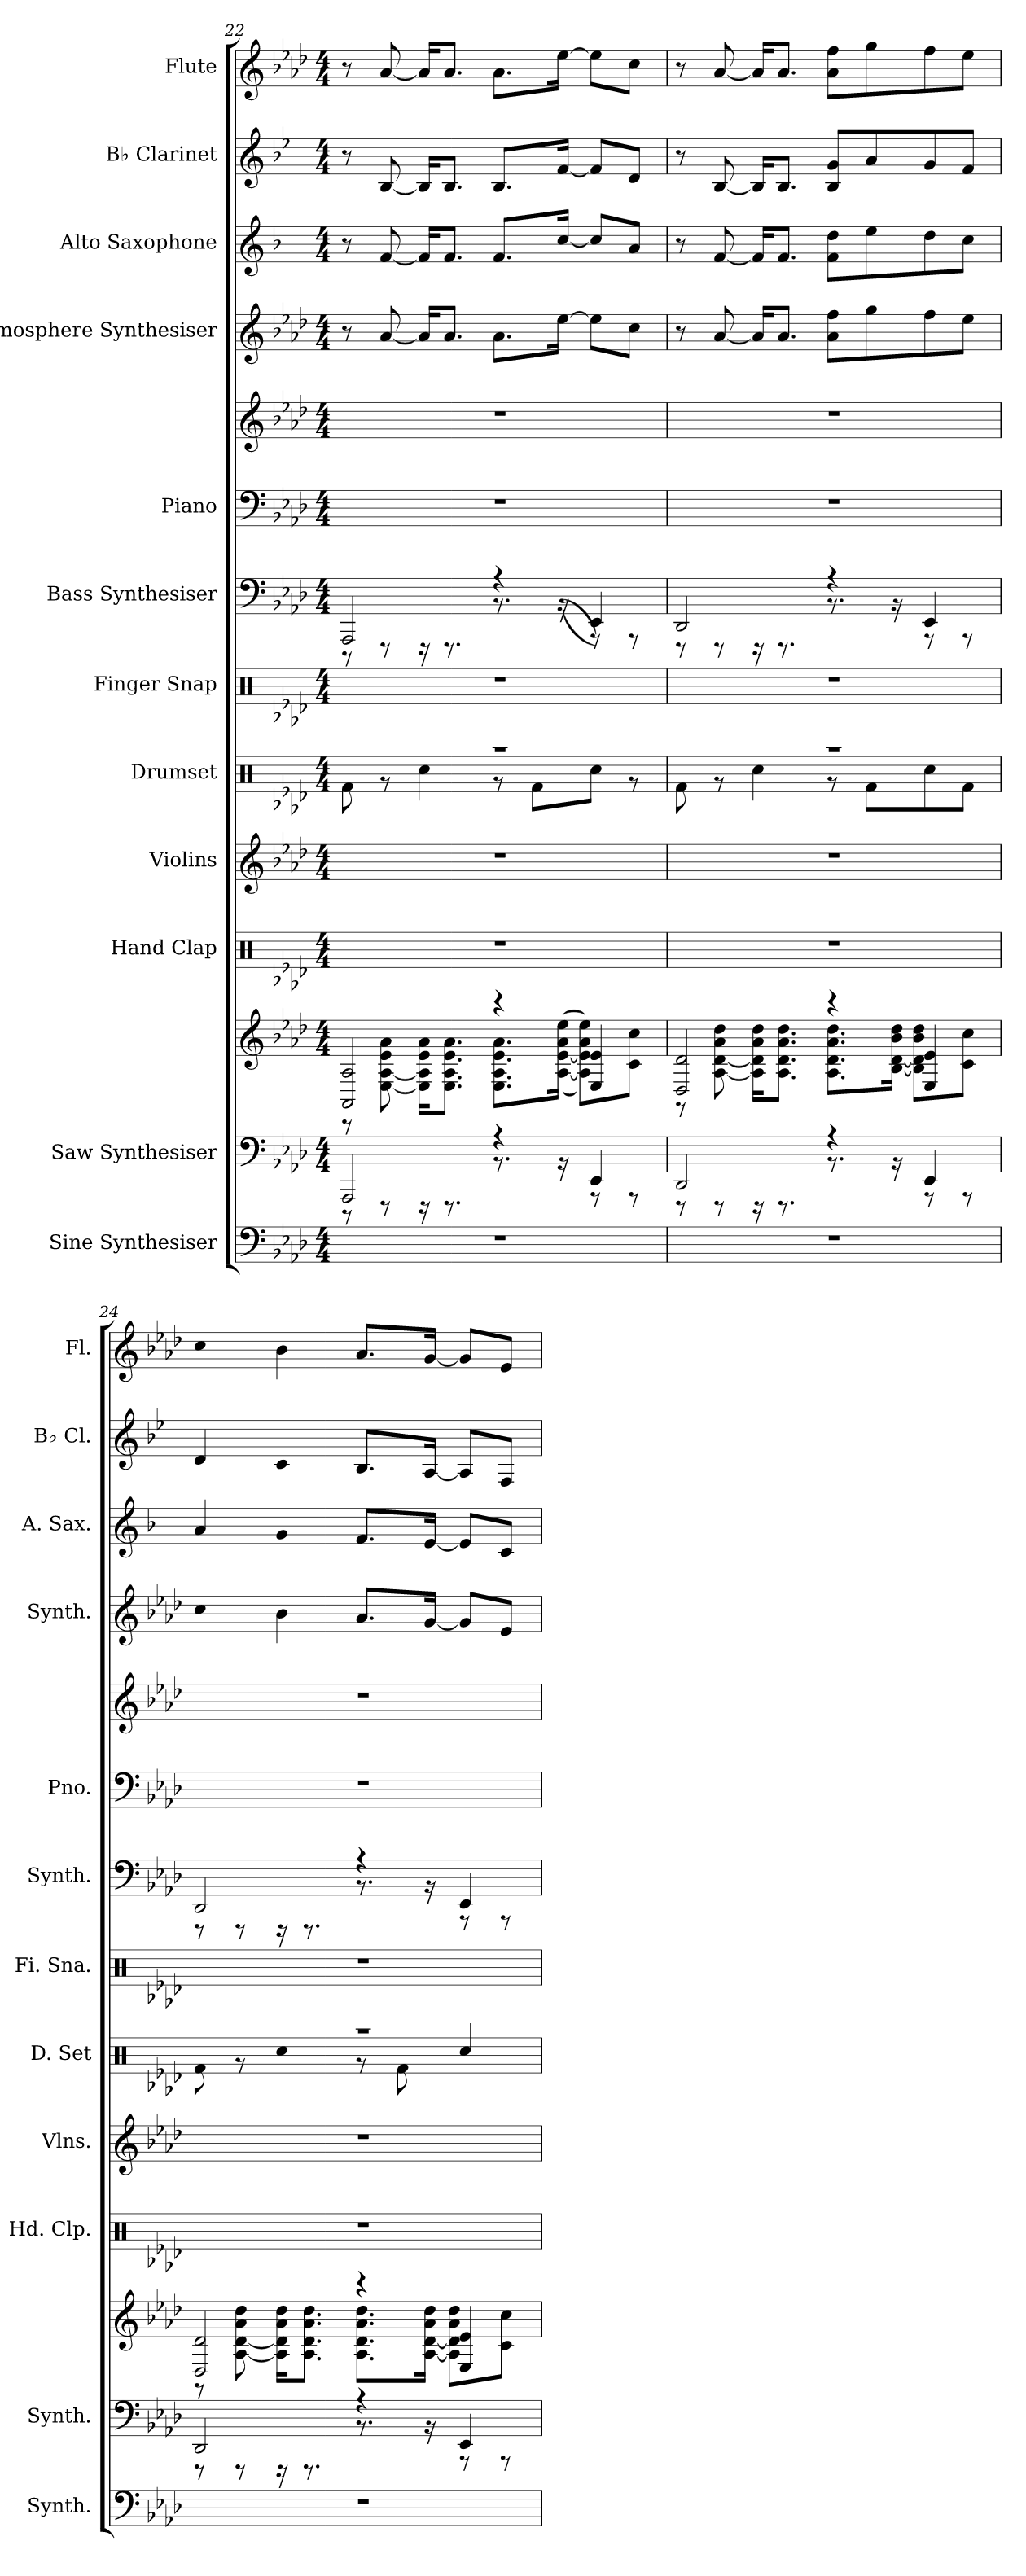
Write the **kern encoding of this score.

**kern	**kern	**kern	**kern	**kern	**kern	**kern	**kern	**kern	**kern	**kern	**kern	**kern	**kern
*part12	*part11	*part11	*part10	*part9	*part8	*part7	*part6	*part5	*part5	*part4	*part3	*part2	*part1
*staff14	*staff13	*staff12	*staff11	*staff10	*staff9	*staff8	*staff7	*staff6	*staff5	*staff4	*staff3	*staff2	*staff1
*I"Sine Synthesiser	*I"Saw Synthesiser	*	*I"Hand Clap	*I"Violins	*I"Drumset	*I"Finger Snap	*I"Bass Synthesiser	*I"Piano	*	*I"Atmosphere Synthesiser	*I"Alto Saxophone	*I"B♭ Clarinet	*I"Flute
*I'Synth.	*I'Synth.	*	*I'Hd. Clp.	*I'Vlns.	*I'D. Set	*I'Fi. Sna.	*I'Synth.	*I'Pno.	*	*I'Synth.	*I'A. Sax.	*I'B♭ Cl.	*I'Fl.
*clefF4	*clefF4	*clefG2	*clefX	*clefG2	*clefX	*clefX	*clefF4	*clefF4	*clefG2	*clefG2	*clefG2	*clefG2	*clefG2
*	*	*	*	*	*	*	*	*	*	*	*ITrd5c9	*ITrd1c2	*
*k[b-e-a-d-]	*k[b-e-a-d-]	*k[b-e-a-d-]	*k[b-e-a-d-]	*k[b-e-a-d-]	*k[b-e-a-d-]	*k[b-e-a-d-]	*k[b-e-a-d-]	*k[b-e-a-d-]	*k[b-e-a-d-]	*k[b-e-a-d-]	*k[b-e-a-d-]	*k[b-e-a-d-]	*k[b-e-a-d-]
*M4/4	*M4/4	*M4/4	*M4/4	*M4/4	*M4/4	*M4/4	*M4/4	*M4/4	*M4/4	*M4/4	*M4/4	*M4/4	*M4/4
=22	=22	=22	=22	=22	=22	=22	=22	=22	=22	=22	=22	=22	=22
*	*^	*^	*	*	*^	*	*^	*	*	*	*	*	*
1r	2AAA-/	8r	2AA-/ 2A-/	8r	1r	1r	1r	8Rf\	1r	2AAA-/	8r	1r	1r	8r	8r	8r	8r
.	.	8r	.	[8E-\ [8A-\ 8e-\ 8a-\	.	.	.	8r	.	.	8r	.	.	[8a-/	[8A-/	[8A-/	[8a-/
.	.	16r	.	16E-\] 16A-\] 16e-\ 16a-\KL	.	.	.	4Rcc\	.	.	16r	.	.	16a-/KL]	16A-/KL]	16A-/KL]	16a-/KL]
.	.	8.r	.	8.E-\ 8.A-\ 8.e-\ 8.a-\J	.	.	.	.	.	.	8.r	.	.	8.a-/J	8.A-/J	8.A-/J	8.a-/J
.	4r	8.r	4r	8.E-\ 8.A-\ 8.e-\ 8.a-\L	.	.	.	8r	.	4r	8.r	.	.	8.a-\L	8.A-/L	8.A-/L	8.a-\L
.	.	.	.	.	.	.	.	8Rf\L	.	.	.	.	.	.	.	.	.
.	.	16r	.	(<(<[16A-\ [16e-\ 16a-\ 16ee-\Jk	.	.	.	.	.	.	(<(<16r	.	.	[16ee-\Jk	[16e-/Jk	[16e-/Jk	[16ee-\Jk
.	4EE-/	8r	4E-/ 4e-/	8A-\] 8e-\] 8a-\ 8ee-\L))	.	.	.	8Rcc\J	.	4EE-/	8r))	.	.	8ee-\L]	8e-/L]	8e-/L]	8ee-\L]
.	.	8r	.	8c\ 8cc\J	.	.	.	8r	.	.	8r	.	.	8cc\J	8c/J	8c/J	8cc\J
=23	=23	=23	=23	=23	=23	=23	=23	=23	=23	=23	=23	=23	=23	=23	=23	=23	=23
1r	2DD-/	8r	2D-/ 2d-/	8r	1r	1r	1r	8Rf\	1r	2DD-/	8r	1r	1r	8r	8r	8r	8r
.	.	8r	.	[8A-\ [8d-\ 8a-\ 8dd-\	.	.	.	8r	.	.	8r	.	.	[8a-/	[8A-/	[8A-/	[8a-/
.	.	16r	.	16A-\] 16d-\] 16a-\ 16dd-\KL	.	.	.	4Rcc\	.	.	16r	.	.	16a-/KL]	16A-/KL]	16A-/KL]	16a-/KL]
.	.	8.r	.	8.A-\ 8.d-\ 8.a-\ 8.dd-\J	.	.	.	.	.	.	8.r	.	.	8.a-/J	8.A-/J	8.A-/J	8.a-/J
.	4r	8.r	4r	8.A-\ 8.d-\ 8.a-\ 8.dd-\L	.	.	.	8r	.	4r	8.r	.	.	8a-\ 8ff\L	8A-\ 8f\L	8A-/ 8f/L	8a-\ 8ff\L
.	.	.	.	.	.	.	.	8Rf\L	.	.	.	.	.	8gg\	8g\	8g/	8gg\
.	.	16r	.	[16B-\ [16d-\ 16b-\ 16dd-\Jk	.	.	.	.	.	.	16r	.	.	.	.	.	.
.	4EE-/	8r	4E-/ 4e-/	8B-\] 8d-\] 8b-\ 8dd-\L	.	.	.	8Rcc\	.	4EE-/	8r	.	.	8ff\	8f\	8f/	8ff\
.	.	8r	.	8c\ 8cc\J	.	.	.	8Rf\J	.	.	8r	.	.	8ee-\J	8e-\J	8e-/J	8ee-\J
=24	=24	=24	=24	=24	=24	=24	=24	=24	=24	=24	=24	=24	=24	=24	=24	=24	=24
1r	2DD-/	8r	2D-/ 2d-/	8r	1r	1r	1r	8Rf\	1r	2DD-/	8r	1r	1r	4cc\	4c/	4c/	4cc\
.	.	8r	.	[8A-\ [8d-\ 8a-\ 8dd-\	.	.	.	8r	.	.	8r	.	.	.	.	.	.
.	.	16r	.	16A-\] 16d-\] 16a-\ 16dd-\KL	.	.	.	4Rcc/	.	.	16r	.	.	4b-\	4B-/	4B-/	4b-\
.	.	8.r	.	8.A-\ 8.d-\ 8.a-\ 8.dd-\J	.	.	.	.	.	.	8.r	.	.	.	.	.	.
.	4r	8.r	4r	8.A-\ 8.d-\ 8.a-\ 8.dd-\L	.	.	.	8r	.	4r	8.r	.	.	8.a-/L	8.A-/L	8.A-/L	8.a-/L
.	.	.	.	.	.	.	.	8Rf\	.	.	.	.	.	.	.	.	.
.	.	16r	.	[16A-\ [16d-\ 16a-\ 16dd-\Jk	.	.	.	.	.	.	16r	.	.	[16g/Jk	[16G/Jk	[16G/Jk	[16g/Jk
.	4EE-/	8r	4E-/ 4e-/	8A-\] 8d-\] 8a-\ 8dd-\L	.	.	.	4Rcc/	.	4EE-/	8r	.	.	8g/L]	8G/L]	8G/L]	8g/L]
.	.	8r	.	8c\ 8cc\J	.	.	.	.	.	.	8r	.	.	8e-/J	8E-/J	8E-/J	8e-/J
*	*v	*v	*	*	*	*	*v	*v	*	*v	*v	*	*	*	*	*	*
*	*	*v	*v	*	*	*	*	*	*	*	*	*	*	*
=	=	=	=	=	=	=	=	=	=	=	=	=	=
*-	*-	*-	*-	*-	*-	*-	*-	*-	*-	*-	*-	*-	*-
